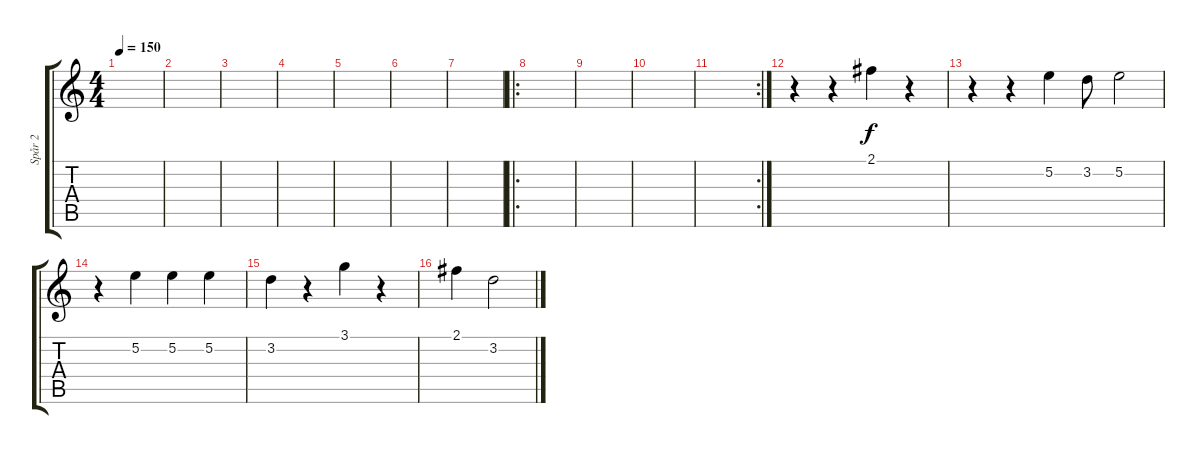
\track ("Spår 2" "Spår 2") {instrument distortionguitar}
\staff {score tabs}
\tuning (E4 B3 G3 D3 A2 E2) {hide}
\ts (4 4)
\tempo 150
\clef g2
\ks c
|
|
|
|
|
|
|
\ro
|
|
|
\rc 2
|
r.4 r.4 2.1.4 r.4 |
r.4 r.4 5.2.4 3.2.8 5.2.2 |
r.4 5.2.4 5.2.4 5.2.4 |
3.2.4 r.4 3.1.4 r.4 |
2.1.4 3.2.2
